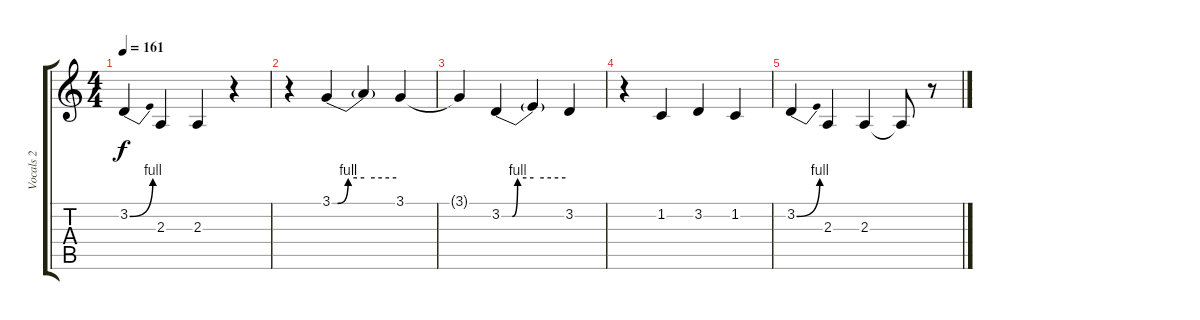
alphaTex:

\track ("Vocals 2" "Vocals 2") {instrument lead1square}
\staff {score tabs}
\tuning (E4 B3 G3 D3 A2 E2) {hide}
\ts (4 4)
\tempo 161
\clef g2
\ks c
3.2{be (bend 0 0 60 4)}.4{dy f} 2.3.4 2.3.4 r.4 |
r.4 3.1{be (custom 0 0 5 0 15 4 30 4 60 4)}.4 3.1{t}.4 3.1.4 |
3.1{t}.4 3.2{be (custom 0 0 10 0 15 4 30 4 60 4)}.4 3.2{t}.4 3.2.4 |
r.4 1.2.4 3.2.4 1.2.4 |
3.2{be (bend 0 0 60 4)}.4 2.3.4 2.3.4 2.3{t}.8 r.8
